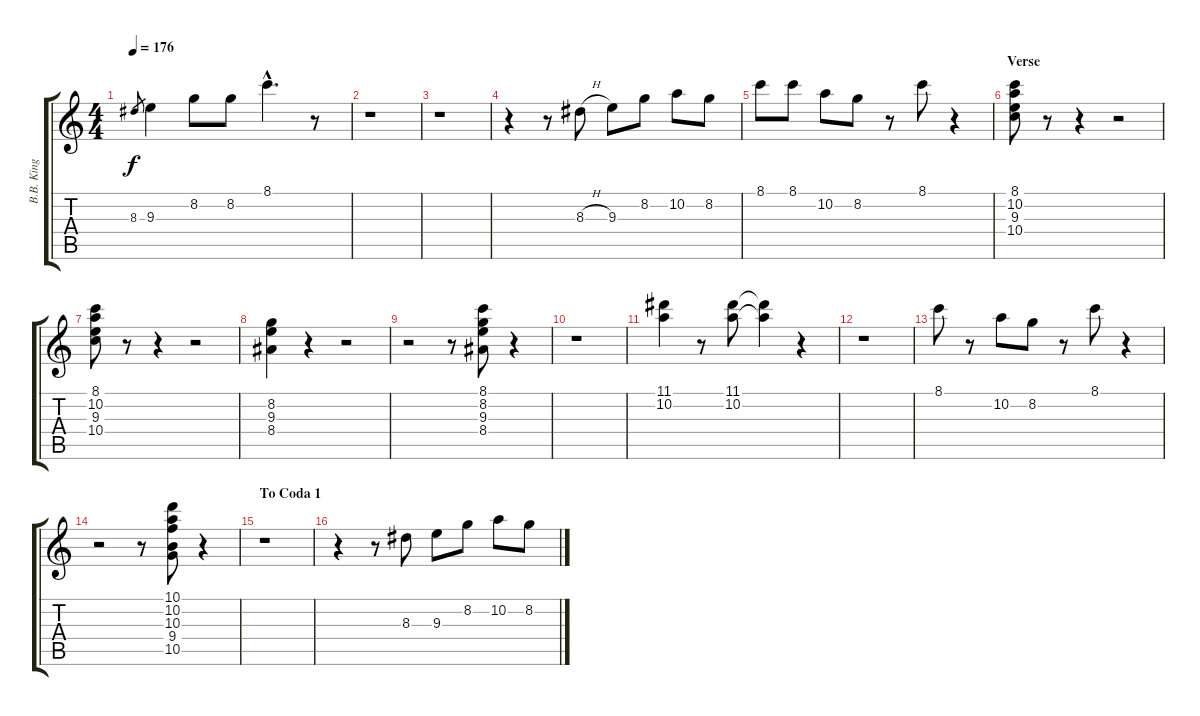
\track ("B.B. King Guitar" "B.B. King ") {instrument overdrivenguitar}
\staff {score tabs}
\tuning (E4 B3 G3 D3 A2 E2) {hide}
\ts (4 4)
\tempo 176
\clef g2
\ks c
8.3.8{gr dy f} 9.3.4 8.2.8 8.2.8 8.1{hac}.4{d} r.8 |
r.1 |
r.1 |
r.4 r.8 8.3{h}.8 9.3.8 8.2.8 10.2.8 8.2.8 |
8.1.8 8.1.8 10.2.8 8.2.8 r.8 8.1.8 r.4 |
\section ("" "Verse")
(8.1 10.2 9.3 10.4).8 r.8 r.4 r.2 |
(8.1 10.2 9.3 10.4).8 r.8 r.4 r.2 |
(8.2 9.3 8.4).4 r.4 r.2 |
r.2 r.8 (8.1 8.2 9.3 8.4).8 r.4 |
r.1 |
(11.1 10.2).4 r.8 (11.1 10.2).8 (11.1{t} 10.2{t}).4 r.4 |
r.1 |
8.1.8 r.8 10.2.8 8.2.8 r.8 8.1.8 r.4 |
r.2 r.8 (10.1 10.2 10.3 9.4 10.5).8 r.4 |
\section ("" "To Coda 1")
r.1 |
r.4 r.8 8.3.8 9.3.8 8.2.8 10.2.8 8.2.8
